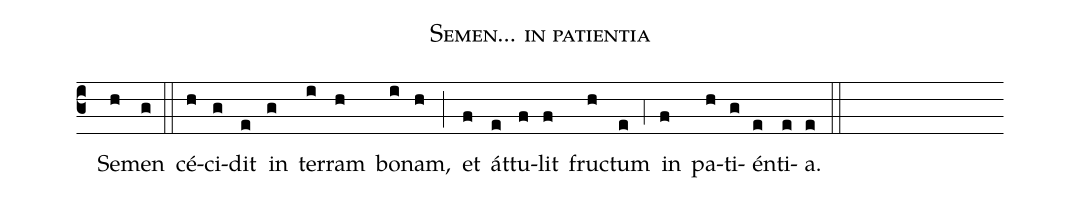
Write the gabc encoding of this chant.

name:Semen... in patientia;
office-part:Antiphona;
mode:8;
%%
(c3) () Se(h)men(g) (::) cé(h)ci(g)dit(e) in(g) ter(i)ram(h) bo(i)nam,(h) (;) et(f) át(e)tu(f)lit(f) fru(h)ctum(e) (;4) in(f) pa(h)ti(g)én(e)ti(e)a.(e) (::)
